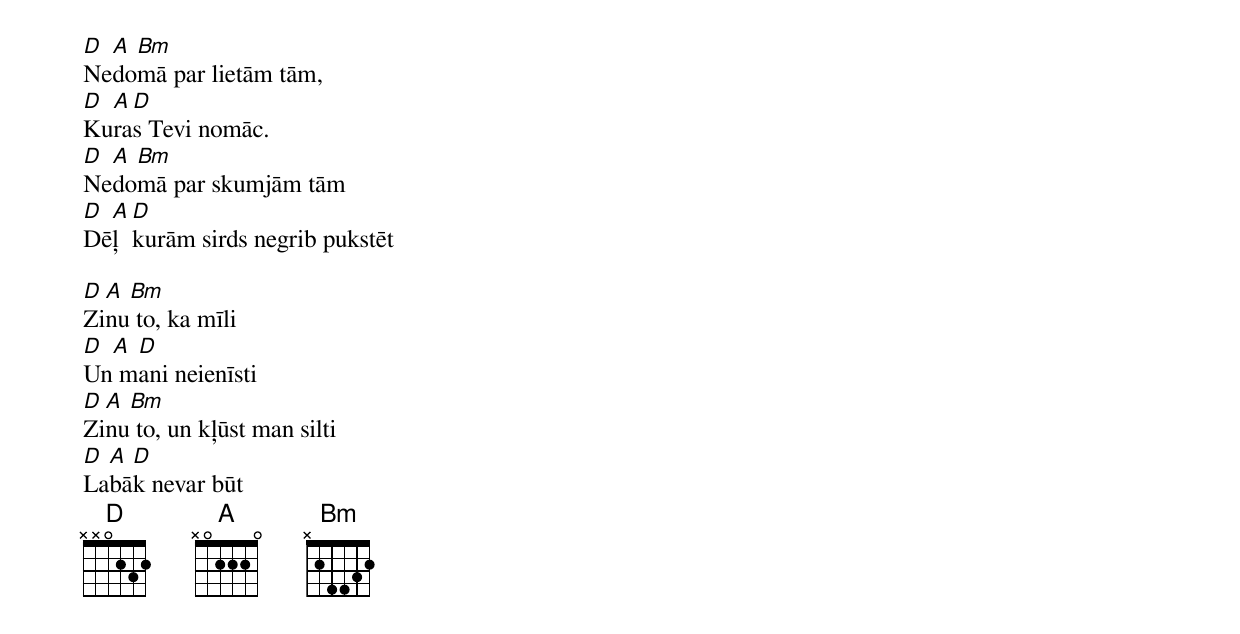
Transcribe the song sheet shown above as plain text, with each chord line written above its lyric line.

D A Bm
Nedomā par lietām tām,
D A D
Kuras Tevi nomāc.
D A Bm
Nedomā par skumjām tām
D A D
Dēļ kurām sirds negrib pukstēt

D A Bm
Zinu to, ka mīli
D A D
Un mani neienīsti
D A Bm
Zinu to, un kļūst man silti
D A D
Labāk nevar būt
